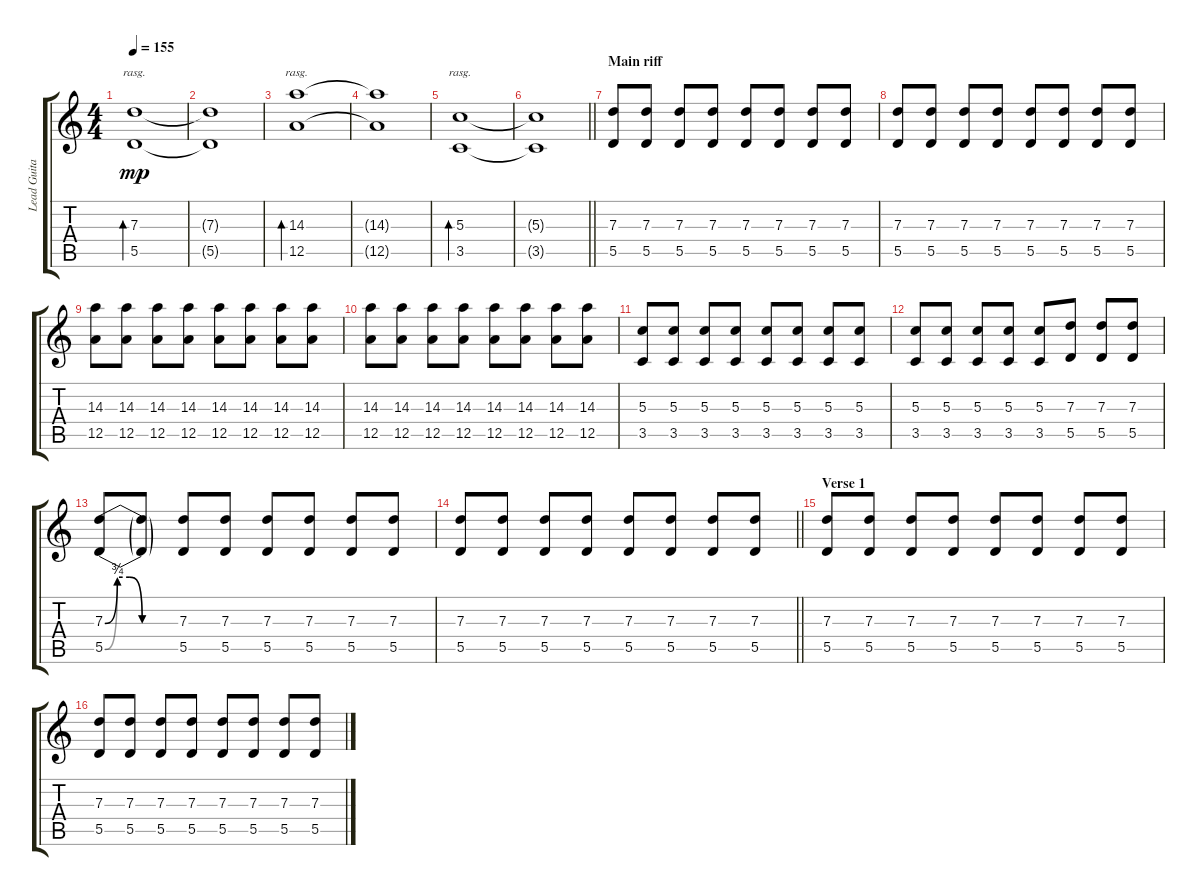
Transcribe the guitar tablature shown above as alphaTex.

\track ("Lead Guitar" "Lead Guita") {instrument distortionguitar}
\staff {score tabs}
\tuning (E4 B3 G3 D3 A2 E2) {hide}
\ts (4 4)
\tempo 155
\clef g2
\ks c
(7.3 5.5).1{bd 480 rasg ii dy mp} |
(7.3{t} 5.5{t}).1 |
(14.3 12.5).1{bd 480 rasg ii} |
(14.3{t} 12.5{t}).1 |
(5.3 3.5).1{bd 480 rasg ii} |
\barLineRight lightlight
(5.3{t} 3.5{t}).1 |
\section ("" "Main riff")
(7.3 5.5).8{volume 16 instrument distortionguitar} (7.3 5.5).8 (7.3 5.5).8 (7.3 5.5).8 (7.3 5.5).8 (7.3 5.5).8 (7.3 5.5).8 (7.3 5.5).8 |
(7.3 5.5).8 (7.3 5.5).8 (7.3 5.5).8 (7.3 5.5).8 (7.3 5.5).8 (7.3 5.5).8 (7.3 5.5).8 (7.3 5.5).8 |
(14.3 12.5).8 (14.3 12.5).8 (14.3 12.5).8 (14.3 12.5).8 (14.3 12.5).8 (14.3 12.5).8 (14.3 12.5).8 (14.3 12.5).8 |
(14.3 12.5).8 (14.3 12.5).8 (14.3 12.5).8 (14.3 12.5).8 (14.3 12.5).8 (14.3 12.5).8 (14.3 12.5).8 (14.3 12.5).8 |
(5.3 3.5).8 (5.3 3.5).8 (5.3 3.5).8 (5.3 3.5).8 (5.3 3.5).8 (5.3 3.5).8 (5.3 3.5).8 (5.3 3.5).8 |
(5.3 3.5).8 (5.3 3.5).8 (5.3 3.5).8 (5.3 3.5).8 (5.3 3.5).8 (7.3 5.5).8 (7.3 5.5).8 (7.3 5.5).8 |
(7.3{be (custom 0 0 10 3 20 3 30 0 60 0)} 5.5{be (custom 0 0 10 3 20 3 30 0 60 0)}).8 (7.3{t} 5.5{t}).8 (7.3 5.5).8 (7.3 5.5).8 (7.3 5.5).8 (7.3 5.5).8 (7.3 5.5).8 (7.3 5.5).8 |
\barLineRight lightlight
(7.3 5.5).8 (7.3 5.5).8 (7.3 5.5).8 (7.3 5.5).8 (7.3 5.5).8 (7.3 5.5).8 (7.3 5.5).8 (7.3 5.5).8 |
\section ("" "Verse 1")
(7.3 5.5).8 (7.3 5.5).8 (7.3 5.5).8 (7.3 5.5).8 (7.3 5.5).8 (7.3 5.5).8 (7.3 5.5).8 (7.3 5.5).8 |
(7.3 5.5).8 (7.3 5.5).8 (7.3 5.5).8 (7.3 5.5).8 (7.3 5.5).8 (7.3 5.5).8 (7.3 5.5).8 (7.3 5.5).8
